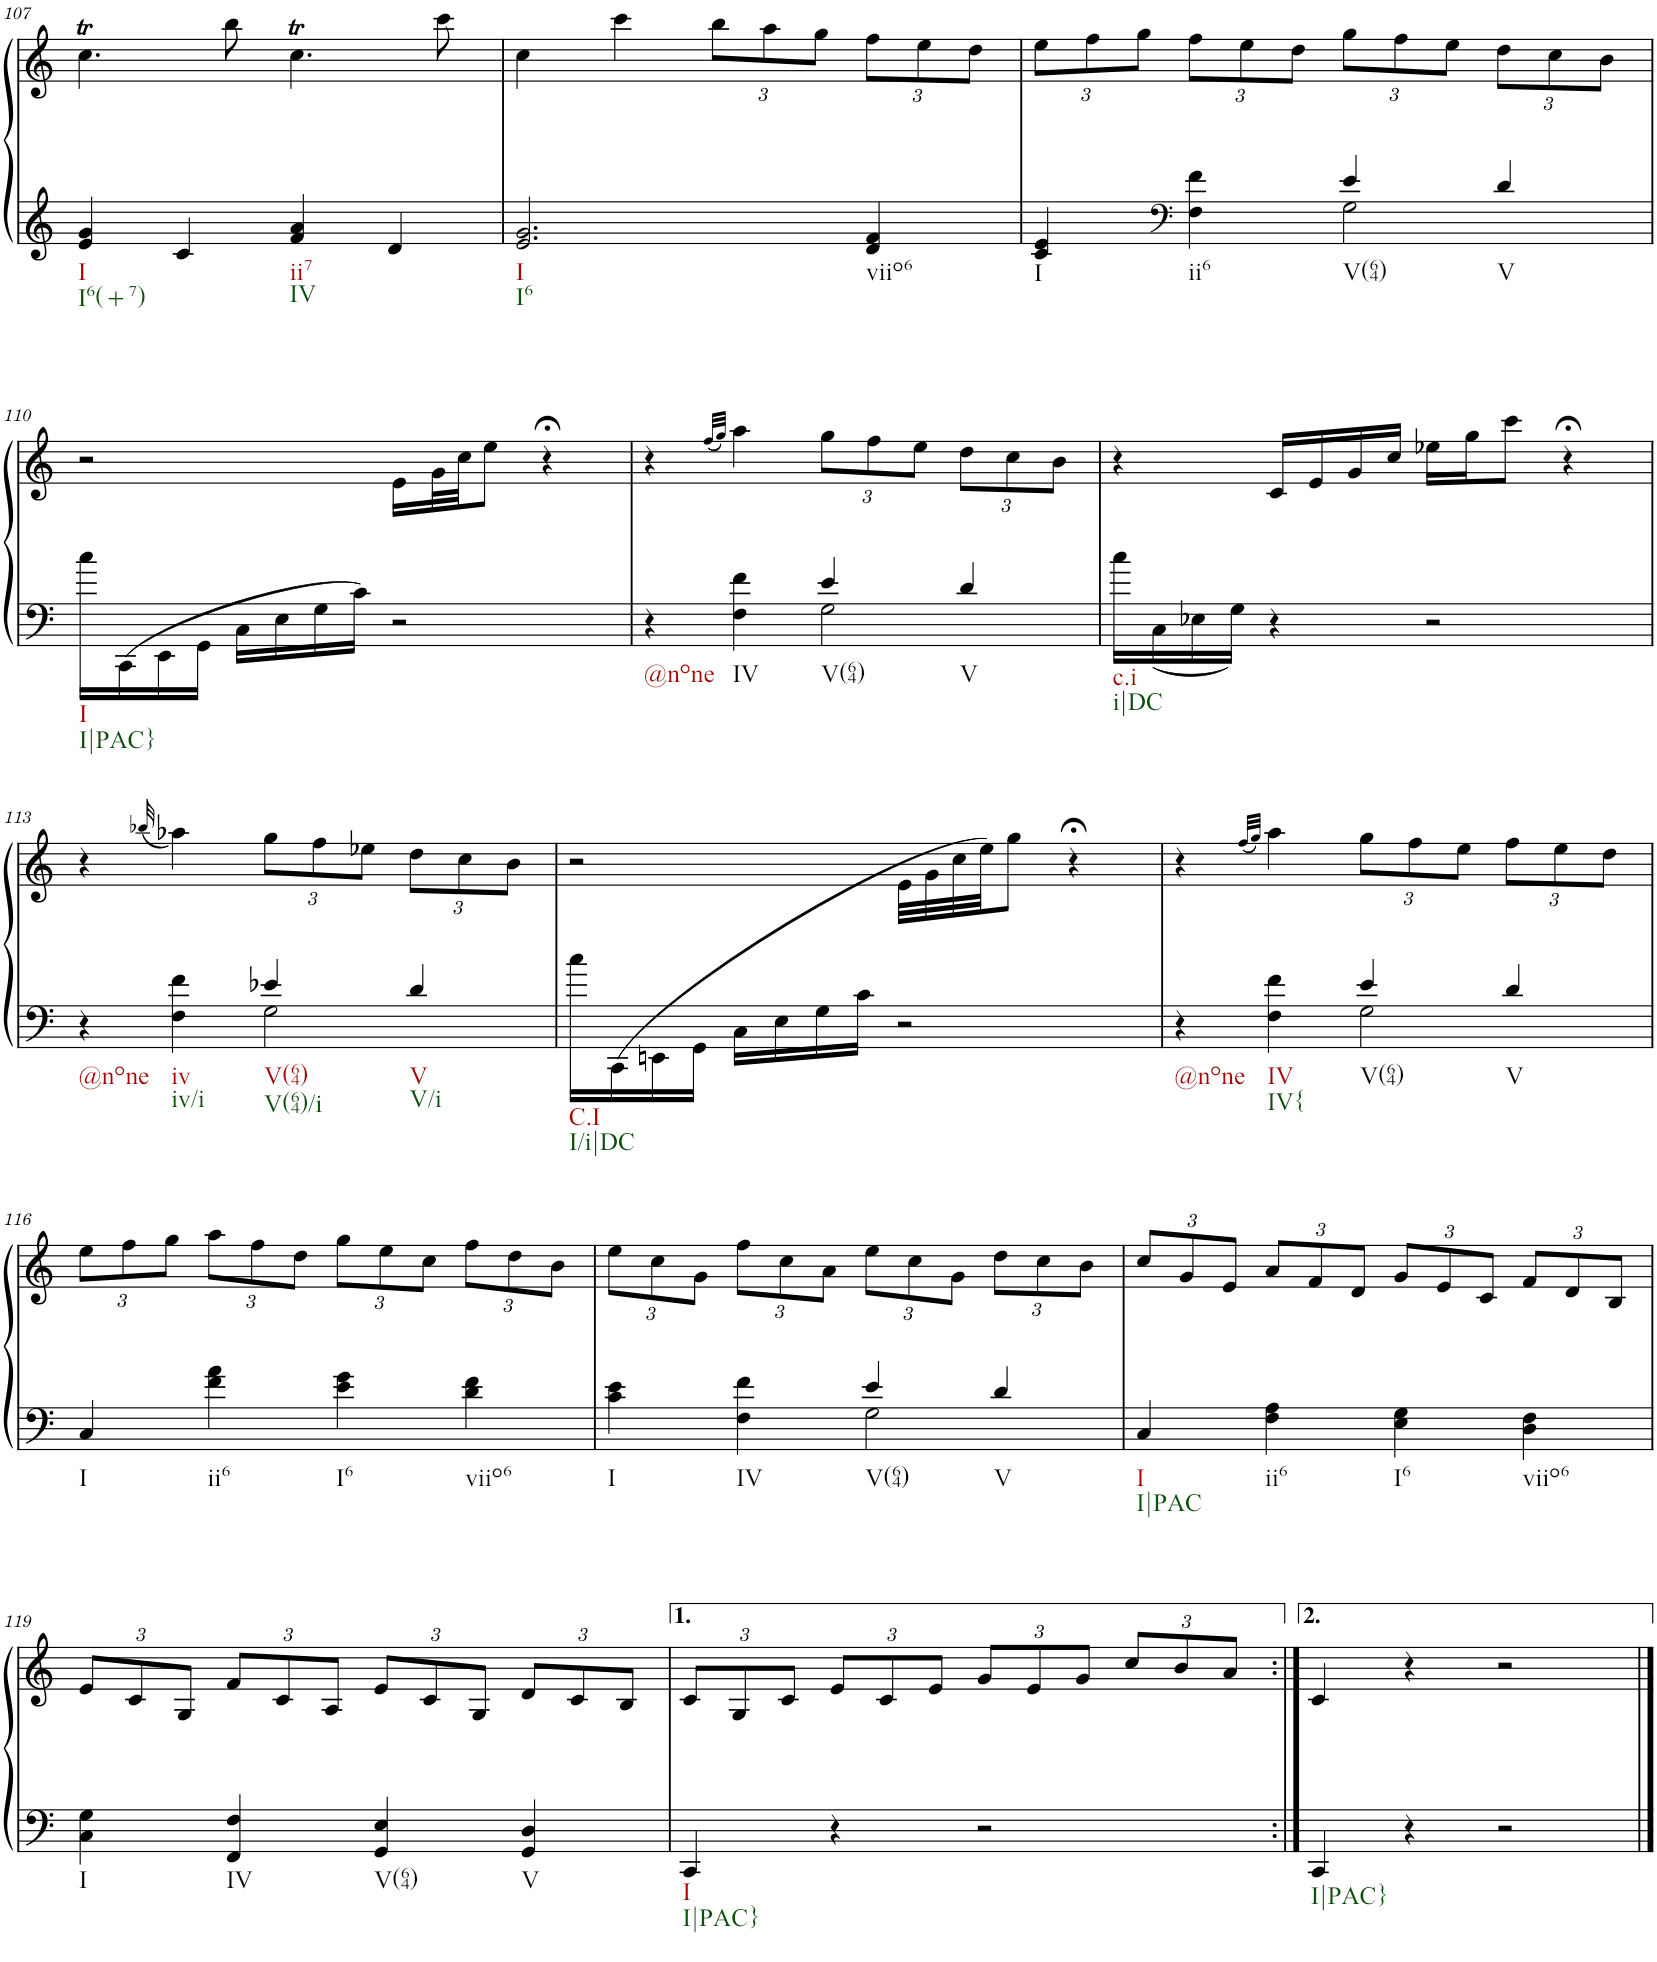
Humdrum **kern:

**kern	**kern
*part1	*part1
*staff2	*staff1
*I"Piano	*
*I'Pno.	*
!!LO:PB:g=z
*clefG2	*clefG2
*k[]	*k[]
*M2/2	*M2/2
*met(c|)	*met(c|)
=107	=107
!LO:TX:b:t=I	!
!LO:TX:b:t=I6(+7)	!
4e/ 4g/	4.ccT\
4c/	.
.	8bb\
!LO:TX:b:t=ii7	!
!LO:TX:b:t=IV	!
4f/ 4a/	4.ccT\
4d/	.
.	8ccc\
=108	=108
!LO:TX:b:t=I	!
!LO:TX:b:t=I6	!
2.e/ 2.g/	4cc\
.	4ccc\
*	*Xbrackettup
.	12bb\L
.	12aa\
.	12gg\J
!LO:TX:b:t=viio6	!
4d/ 4f/	12ff\L
.	12ee\
.	12dd\J
=109	=109
*^	*
!LO:TX:b:t=I	!	!
4c/ 4e/	2ryy	12ee\L
.	.	12ff\
.	.	12gg\J
*clefF4	*	*
!LO:TX:b:t=ii6	!	!
4F\ 4f\	.	12ff\L
.	.	12ee\
.	.	12dd\J
!LO:TX:b:t=V(64)	!	!
4e/	2G\	12gg\L
.	.	12ff\
.	.	12ee\J
!LO:TX:b:t=V	!	!
4d/	.	12dd\L
.	.	12cc\
.	.	12b\J
*v	*v	*
!!LO:LB:g=z
=110	=110
!LO:TX:b:t=I	!
!LO:TX:b:t=I|PAC}	!
16cc\LL	2r
16CC\	.
16EE\	.
16GG\JJ	.
16C\LL	.
16E\	.
16G\	.
16c\JJ	.
2r	16e\LL
.	32g\L
.	32cc\JJ
.	8ee\J
.	4r;<
=111	=111
*^	*
!LO:TX:b:t=@none	!	!
4r	2ryy	4r
.	.	(32qff/LLL
.	.	32qgg/JJJ)
!LO:TX:b:t=IV	!	!
4F\ 4f\	.	4aa\
!LO:TX:b:t=V(64)	!	!
4e/	2G\	12gg\L
.	.	12ff\
.	.	12ee\J
!LO:TX:b:t=V	!	!
4d/	.	12dd\L
.	.	12cc\
.	.	12b\J
*v	*v	*
=112	=112
!LO:TX:b:t=c.i	!
!LO:TX:b:t=i|DC	!
16cc\LL	4r
16C\	.
16E-X\	.
16G\JJ	.
4r	16c/LL
.	16e/
.	16g/
.	16cc/JJ
2r	16ee-X\LL
.	16gg\J
.	8ccc\J
.	4r;<
!!LO:LB:g=z
=113	=113
*^	*
!LO:TX:b:t=@none	!	!
4r	2ryy	4r
.	.	(32qbb-X/
!LO:TX:b:t=iv	!	!
!LO:TX:b:t=iv/i	!	!
4F\ 4f\	.	4aa-X\)
!LO:TX:b:t=V(64)	!	!
!LO:TX:b:t=V(64)/i	!	!
4e-X/	2G\	12gg\L
.	.	12ff\
.	.	12ee-X\J
!LO:TX:b:t=V	!	!
!LO:TX:b:t=V/i	!	!
4d/	.	12dd\L
.	.	12cc\
.	.	12b\J
*v	*v	*
=114	=114
!LO:TX:b:t=C.I	!
!LO:TX:b:t=I/i|DC	!
16cc\LL	2r
(16CC\	.
16EEn\	.
16GG\JJ	.
16C\LL	.
16E\	.
16G\	.
16c\JJ	.
2r	32e\LLL
.	32g\
.	32cc\
.	(32ee\JJ
.	8gg\J
.	4r;<
=115	=115
*^	*
!LO:TX:b:t=@none	!	!
4r	2ryy	4r
.	.	32qff/LLL
.	.	32qgg/JJJ)
!LO:TX:b:t=IV	!	!
!LO:TX:b:t=IV{	!	!
4F\ 4f\	.	4aa\
!LO:TX:b:t=V(64)	!	!
4e/	2G\	12gg\L
.	.	12ff\
.	.	12ee\J
!LO:TX:b:t=V	!	!
4d/	.	12ff\L
.	.	12ee\
.	.	12dd\J
*v	*v	*
!!LO:LB:g=z
=116	=116
!LO:TX:b:t=I	!
4C/	12ee\L
.	12ff\
.	12gg\J
!LO:TX:b:t=ii6	!
4f\ 4a\	12aa\L
.	12ff\
.	12dd\J
!LO:TX:b:t=I6	!
4e\ 4g\	12gg\L
.	12ee\
.	12cc\J
!LO:TX:b:t=viio6	!
4d\ 4f\	12ff\L
.	12dd\
.	12b\J
=117	=117
*^	*
!LO:TX:b:t=I	!	!
4c\ 4e\	2ryy	12ee\L
.	.	12cc\
.	.	12g\J
!LO:TX:b:t=IV	!	!
4F\ 4f\	.	12ff\L
.	.	12cc\
.	.	12a\J
!LO:TX:b:t=V(64)	!	!
4e/	2G\	12ee\L
.	.	12cc\
.	.	12g\J
!LO:TX:b:t=V	!	!
4d/	.	12dd\L
.	.	12cc\
.	.	12b\J
*v	*v	*
=118	=118
!LO:TX:b:t=I	!
!LO:TX:b:t=I|PAC	!
4C/	12cc/L
.	12g/
.	12e/J
!LO:TX:b:t=ii6	!
4F\ 4A\	12a/L
.	12f/
.	12d/J
!LO:TX:b:t=I6	!
4E\ 4G\	12g/L
.	12e/
.	12c/J
!LO:TX:b:t=viio6	!
4D\ 4F\	12f/L
.	12d/
.	12B/J
!!LO:LB:g=z
=119	=119
!LO:TX:b:t=I	!
4C\ 4G\	12e/L
.	12c/
.	12G/J
!LO:TX:b:t=IV	!
4FF/ 4F/	12f/L
.	12c/
.	12A/J
!LO:TX:b:t=V(64)	!
4GG/ 4E/	12e/L
.	12c/
.	12G/J
!LO:TX:b:t=V	!
4GG/ 4D/	12d/L
.	12c/
.	12B/J
=120	=120
!LO:TX:b:t=I	!
!LO:TX:b:t=I|PAC}	!
4CC/	12c/L
.	12G/
.	12c/J
4r	12e/L
.	12c/
.	12e/J
2r	12g/L
.	12e/
.	12g/J
.	12cc/L
.	12b/
.	12a/J
=120X1:|!	=120X1:|!
!LO:TX:b:t=I|PAC}	!
4CC/	4c/
4r	4r
2r	2r
==	==
*-	*-
